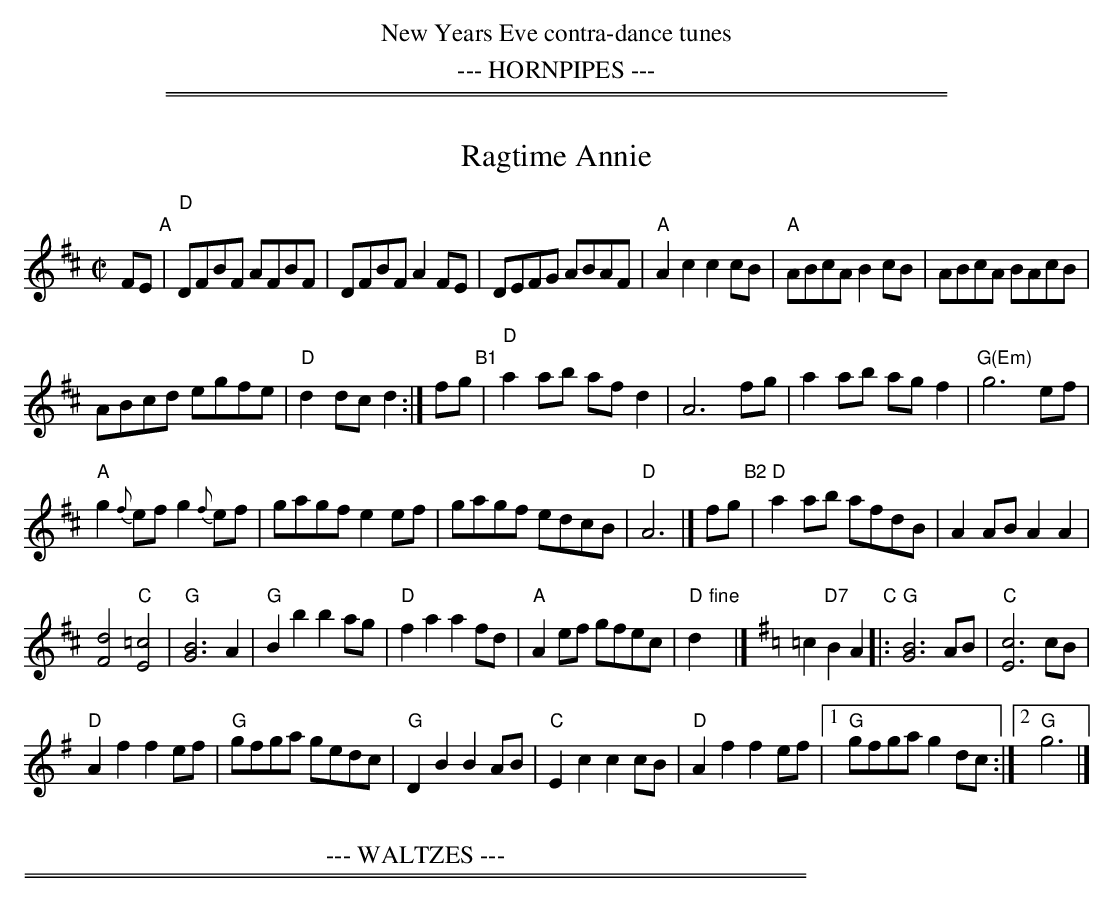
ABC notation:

X:1
T: Ragtime Annie
M: C|
K: D
FE "A"|\
"D"DFBF AFBF | DFBF A2FE |\
DEFG ABAF | "A"A2c2 c2cB |\
"A"ABcA B2cB | ABcA BAcB |
ABcd egfe | "D"d2dc d2 :| fg "B1"|\
"D"a2ab afd2 | A6 fg |\
a2ab agf2 | "G(Em)"g6 ef |
"A"g2{f}ef g2{f}ef | gagf e2ef |\
gagf edcB | "D"A6 |] fg "B2"|\
"D"a2ab afdB | A2AB A2A2 |
[F4d4] "C"[E4=c4] | "G"[G6B6] A2 |\
"G"B2b2 b2ag | "D"f2a2 a2fd |\
"A"A2ef gfec | "D"d2 "fine"y |][K:G] =c2 "D7"B2A2 "C"|:\
"G"[G6B6] AB | "C"[E6c6] cB |
"D"A2f2 f2ef | "G"gfga gedc |\
"G"D2B2 B2AB | "C"E2c2 c2cB |\
"D"A2f2 f2ef |1 "G"gfga g2dc :|2 "G"g6 |]
